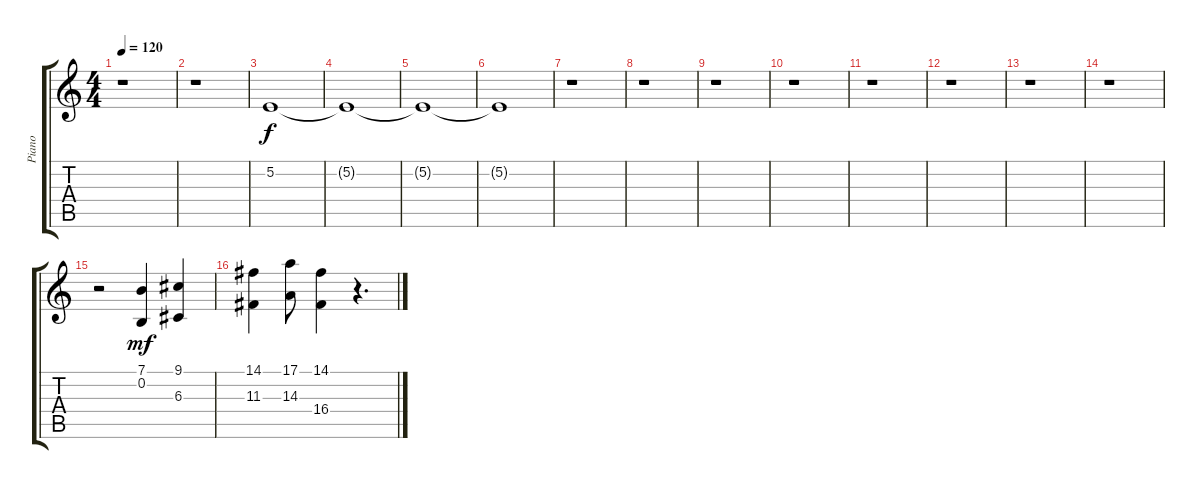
\track ("Piano" "Piano") {instrument synthstrings1}
\staff {score tabs}
\tuning (E4 B3 G3 D3 A2 E2) {hide}
\ts (4 4)
\tempo 120
\clef g2
\ks c
r.1{dy f instrument synthstrings1} |
r.1 |
5.2.1 |
5.2{t}.1 |
5.2{t}.1 |
5.2{t}.1 |
r.1 |
r.1 |
r.1 |
r.1 |
r.1 |
r.1 |
r.1 |
r.1 |
r.2 (7.1 0.2).4{dy mf} (9.1 6.3).4 |
(14.1 11.3).4 (17.1 14.3).8 (14.1 16.4).4 r.4{d}
